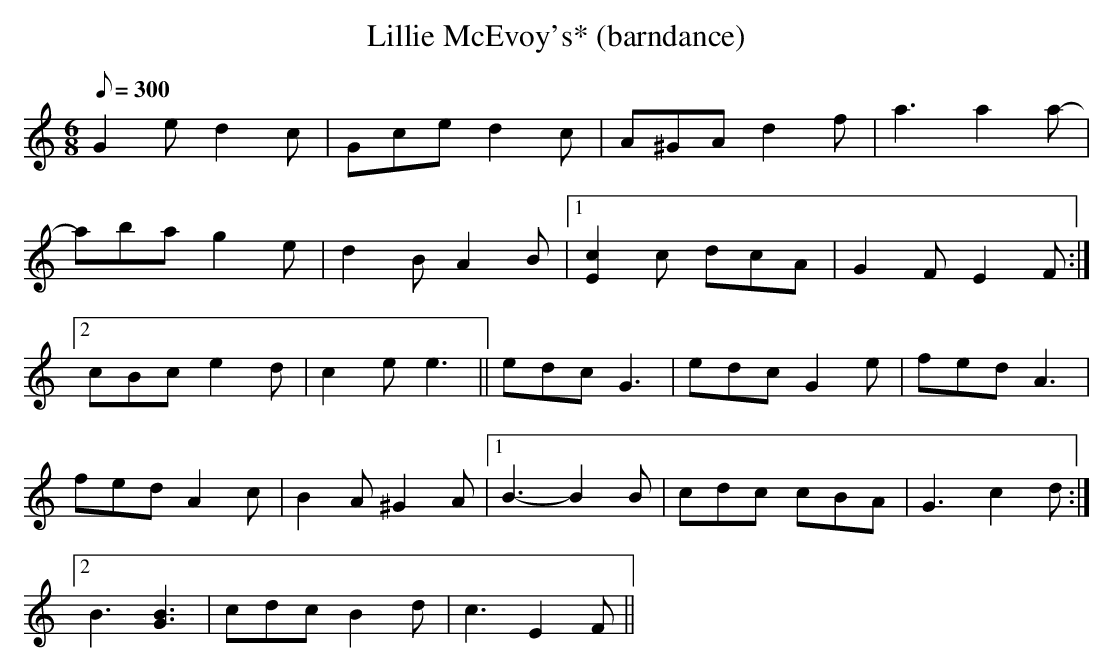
X:1
T:Lillie McEvoy's* (barndance) % nf<bb
L:1/8
M:6/8
Q:300
K:C major
G2e d2c|Gce d2c|A^GA d2f|a3 a2a-|
aba g2e|d2B A2B|1 [c2E2]c dcA|G2F E2F:|
[2 cBc e2d|c2e e3||edc G3|edc G2e|fed A3|
fed A2c|B2A ^G2A|1 B3-B2B|cdc cBA|G3 c2d:|
[2 B3 [B3G3]|cdc B2d|c3 E2F||
